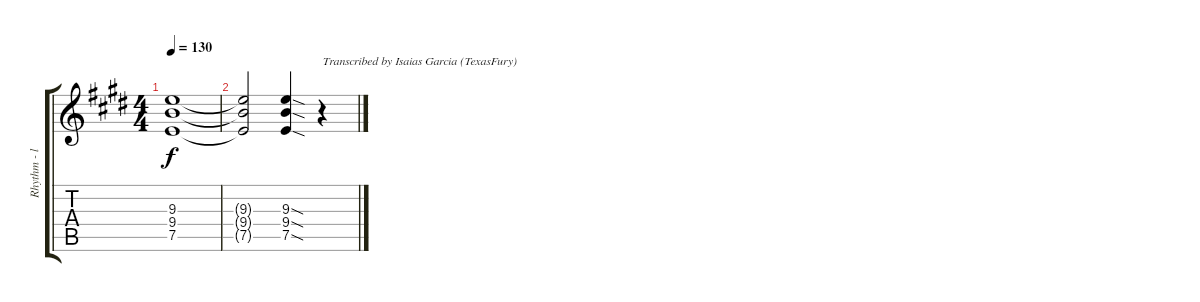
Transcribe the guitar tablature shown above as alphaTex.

\track ("Rhythm - left" "Rhythm - l") {instrument overdrivenguitar}
\staff {score tabs}
\tuning (E4 B3 G3 D3 A2 E2) {hide}
\ts (4 4)
\tempo 130
\clef g2
\ks c#minor
(9.3{t} 9.4{t} 7.5{t}).1{dy f} |
(9.3{t} 9.4{t} 7.5{t}).2 (9.3{sod} 9.4{sod} 7.5{sod}).4 r.4{txt "Transcribed by Isaias Garcia (TexasFury)"}
